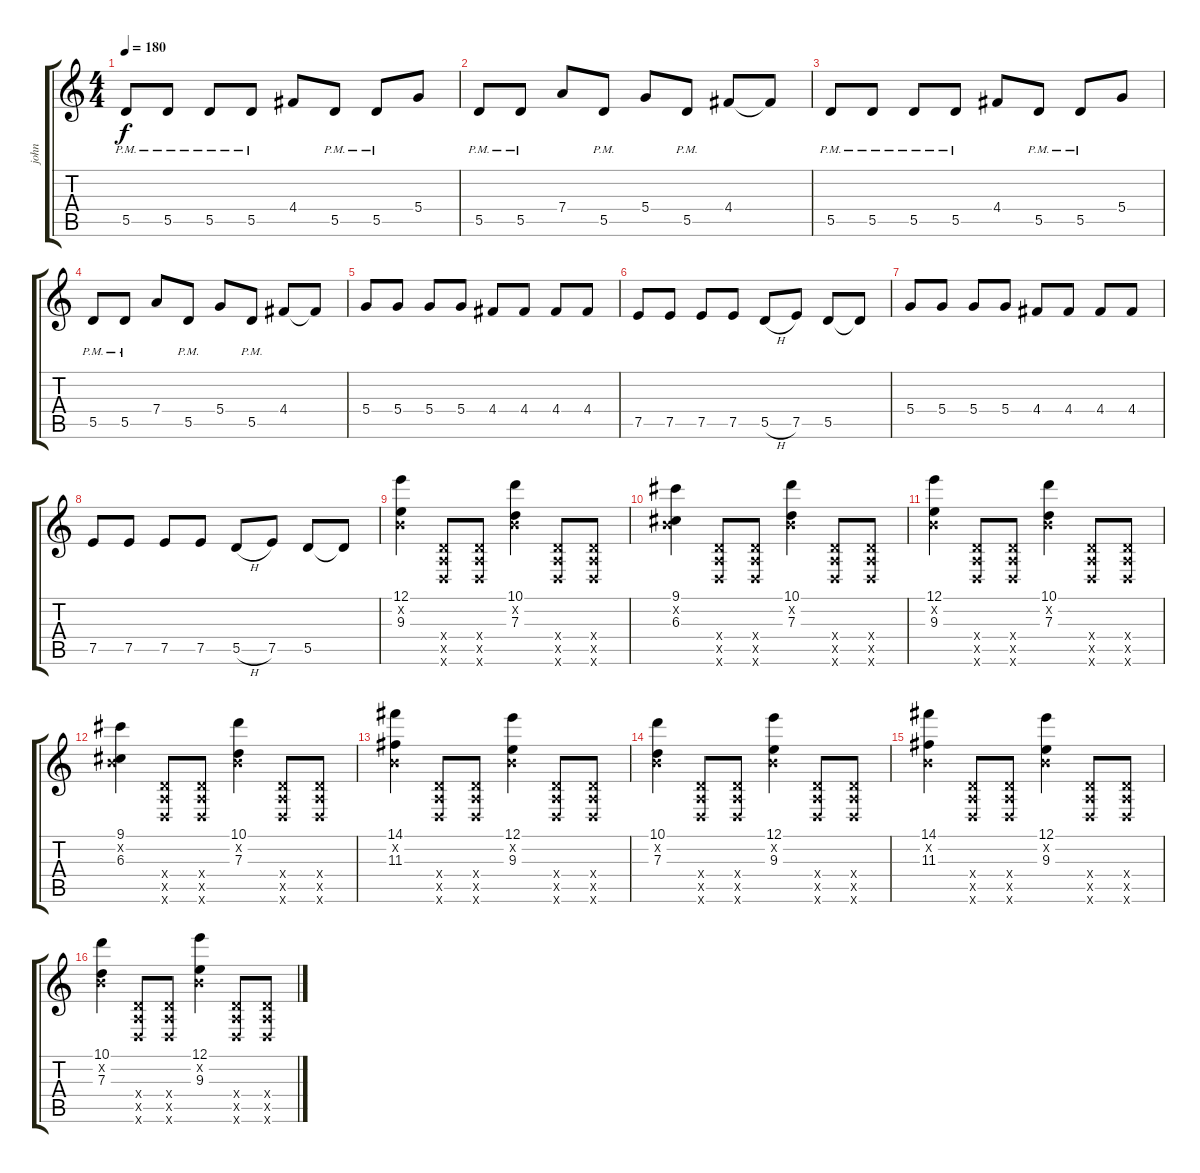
\track ("john" "john") {instrument overdrivenguitar}
\staff {score tabs}
\tuning (E4 B3 G3 D3 A2 D2) {hide}
\ts (4 4)
\tempo 180
\clef g2
\ks c
5.5{pm}.8{dy f} 5.5{pm}.8 5.5{pm}.8 5.5{pm}.8 4.4.8 5.5{pm}.8 5.5{pm}.8 5.4.8 |
5.5{pm}.8 5.5{pm}.8 7.4.8 5.5{pm}.8 5.4.8 5.5{pm}.8 4.4.8 4.4{t}.8 |
5.5{pm}.8 5.5{pm}.8 5.5{pm}.8 5.5{pm}.8 4.4.8 5.5{pm}.8 5.5{pm}.8 5.4.8 |
5.5{pm}.8 5.5{pm}.8 7.4.8 5.5{pm}.8 5.4.8 5.5{pm}.8 4.4.8 4.4{t}.8 |
5.4.8 5.4.8 5.4.8 5.4.8 4.4.8 4.4.8 4.4.8 4.4.8 |
7.5.8 7.5.8 7.5.8 7.5.8 5.5{h}.8 7.5.8 5.5.8 5.5{t}.8 |
5.4.8 5.4.8 5.4.8 5.4.8 4.4.8 4.4.8 4.4.8 4.4.8 |
7.5.8 7.5.8 7.5.8 7.5.8 5.5{h}.8 7.5.8 5.5.8 5.5{t}.8 |
(12.1 0.2{x} 9.3).4 (0.4{x} 0.5{x} 0.6{x}).8 (0.4{x} 0.5{x} 0.6{x}).8 (10.1 0.2{x} 7.3).4 (0.4{x} 0.5{x} 0.6{x}).8 (0.4{x} 0.5{x} 0.6{x}).8 |
(9.1 0.2{x} 6.3).4 (0.4{x} 0.5{x} 0.6{x}).8 (0.4{x} 0.5{x} 0.6{x}).8 (10.1 0.2{x} 7.3).4 (0.4{x} 0.5{x} 0.6{x}).8 (0.4{x} 0.5{x} 0.6{x}).8 |
(12.1 0.2{x} 9.3).4 (0.4{x} 0.5{x} 0.6{x}).8 (0.4{x} 0.5{x} 0.6{x}).8 (10.1 0.2{x} 7.3).4 (0.4{x} 0.5{x} 0.6{x}).8 (0.4{x} 0.5{x} 0.6{x}).8 |
(9.1 0.2{x} 6.3).4 (0.4{x} 0.5{x} 0.6{x}).8 (0.4{x} 0.5{x} 0.6{x}).8 (10.1 0.2{x} 7.3).4 (0.4{x} 0.5{x} 0.6{x}).8 (0.4{x} 0.5{x} 0.6{x}).8 |
(14.1 0.2{x} 11.3).4 (0.4{x} 0.5{x} 0.6{x}).8 (0.4{x} 0.5{x} 0.6{x}).8 (12.1 0.2{x} 9.3).4 (0.4{x} 0.5{x} 0.6{x}).8 (0.4{x} 0.5{x} 0.6{x}).8 |
(10.1 0.2{x} 7.3).4 (0.4{x} 0.5{x} 0.6{x}).8 (0.4{x} 0.5{x} 0.6{x}).8 (12.1 0.2{x} 9.3).4 (0.4{x} 0.5{x} 0.6{x}).8 (0.4{x} 0.5{x} 0.6{x}).8 |
(14.1 0.2{x} 11.3).4 (0.4{x} 0.5{x} 0.6{x}).8 (0.4{x} 0.5{x} 0.6{x}).8 (12.1 0.2{x} 9.3).4 (0.4{x} 0.5{x} 0.6{x}).8 (0.4{x} 0.5{x} 0.6{x}).8 |
(10.1 0.2{x} 7.3).4 (0.4{x} 0.5{x} 0.6{x}).8 (0.4{x} 0.5{x} 0.6{x}).8 (12.1 0.2{x} 9.3).4 (0.4{x} 0.5{x} 0.6{x}).8 (0.4{x} 0.5{x} 0.6{x}).8
